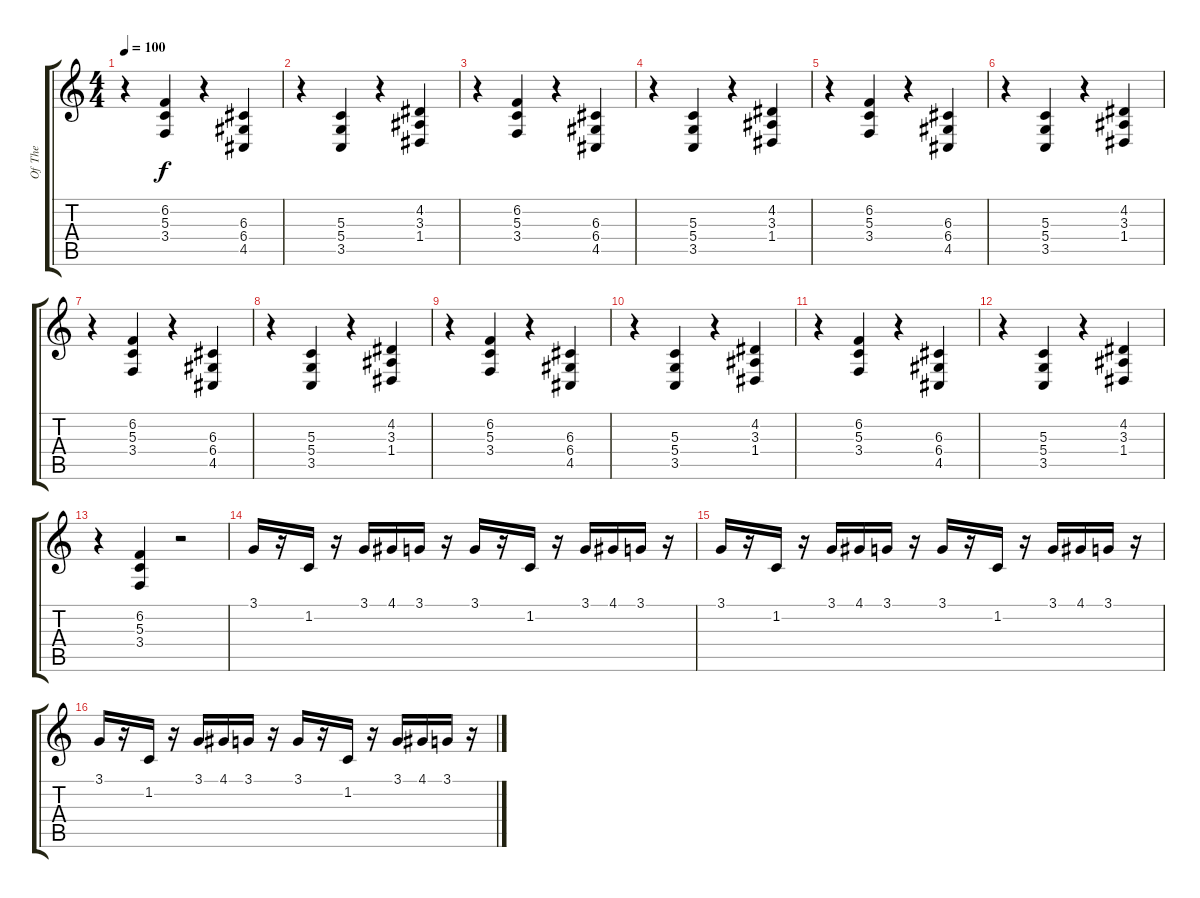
\track ("    Of The" "    Of The") {instrument fx1rain}
\staff {score tabs}
\tuning (E4 B3 G3 D3 A2 E2) {hide}
\ts (4 4)
\tempo 100
\clef g2
\ks c
r.4{dy f} (6.2 5.3 3.4).4 r.4 (6.3 6.4 4.5).4 |
r.4{volume 12 instrument drawbarorgan} (5.3 5.4 3.5).4 r.4 (4.2 3.3 1.4).4 |
r.4 (6.2 5.3 3.4).4 r.4 (6.3 6.4 4.5).4 |
r.4{volume 12 instrument drawbarorgan} (5.3 5.4 3.5).4 r.4 (4.2 3.3 1.4).4 |
r.4 (6.2 5.3 3.4).4 r.4 (6.3 6.4 4.5).4 |
r.4{volume 10 instrument drawbarorgan} (5.3 5.4 3.5).4 r.4 (4.2 3.3 1.4).4 |
r.4 (6.2 5.3 3.4).4 r.4 (6.3 6.4 4.5).4 |
r.4{volume 10 instrument drawbarorgan} (5.3 5.4 3.5).4 r.4 (4.2 3.3 1.4).4 |
r.4 (6.2 5.3 3.4).4 r.4 (6.3 6.4 4.5).4 |
r.4{volume 10 instrument drawbarorgan} (5.3 5.4 3.5).4 r.4 (4.2 3.3 1.4).4 |
r.4 (6.2 5.3 3.4).4 r.4 (6.3 6.4 4.5).4 |
r.4{volume 10 instrument drawbarorgan} (5.3 5.4 3.5).4 r.4 (4.2 3.3 1.4).4 |
r.4 (6.2 5.3 3.4).4 r.2 |
3.1.16{volume 15 instrument fx1rain} r.16 1.2.16 r.16 3.1.16 4.1.16 3.1.16 r.16 3.1.16 r.16 1.2.16 r.16 3.1.16 4.1.16 3.1.16 r.16 |
3.1.16 r.16 1.2.16 r.16 3.1.16 4.1.16 3.1.16 r.16 3.1.16 r.16 1.2.16 r.16 3.1.16 4.1.16 3.1.16 r.16 |
3.1.16{volume 15 instrument fx1rain} r.16 1.2.16 r.16 3.1.16 4.1.16 3.1.16 r.16 3.1.16 r.16 1.2.16 r.16 3.1.16 4.1.16 3.1.16 r.16
